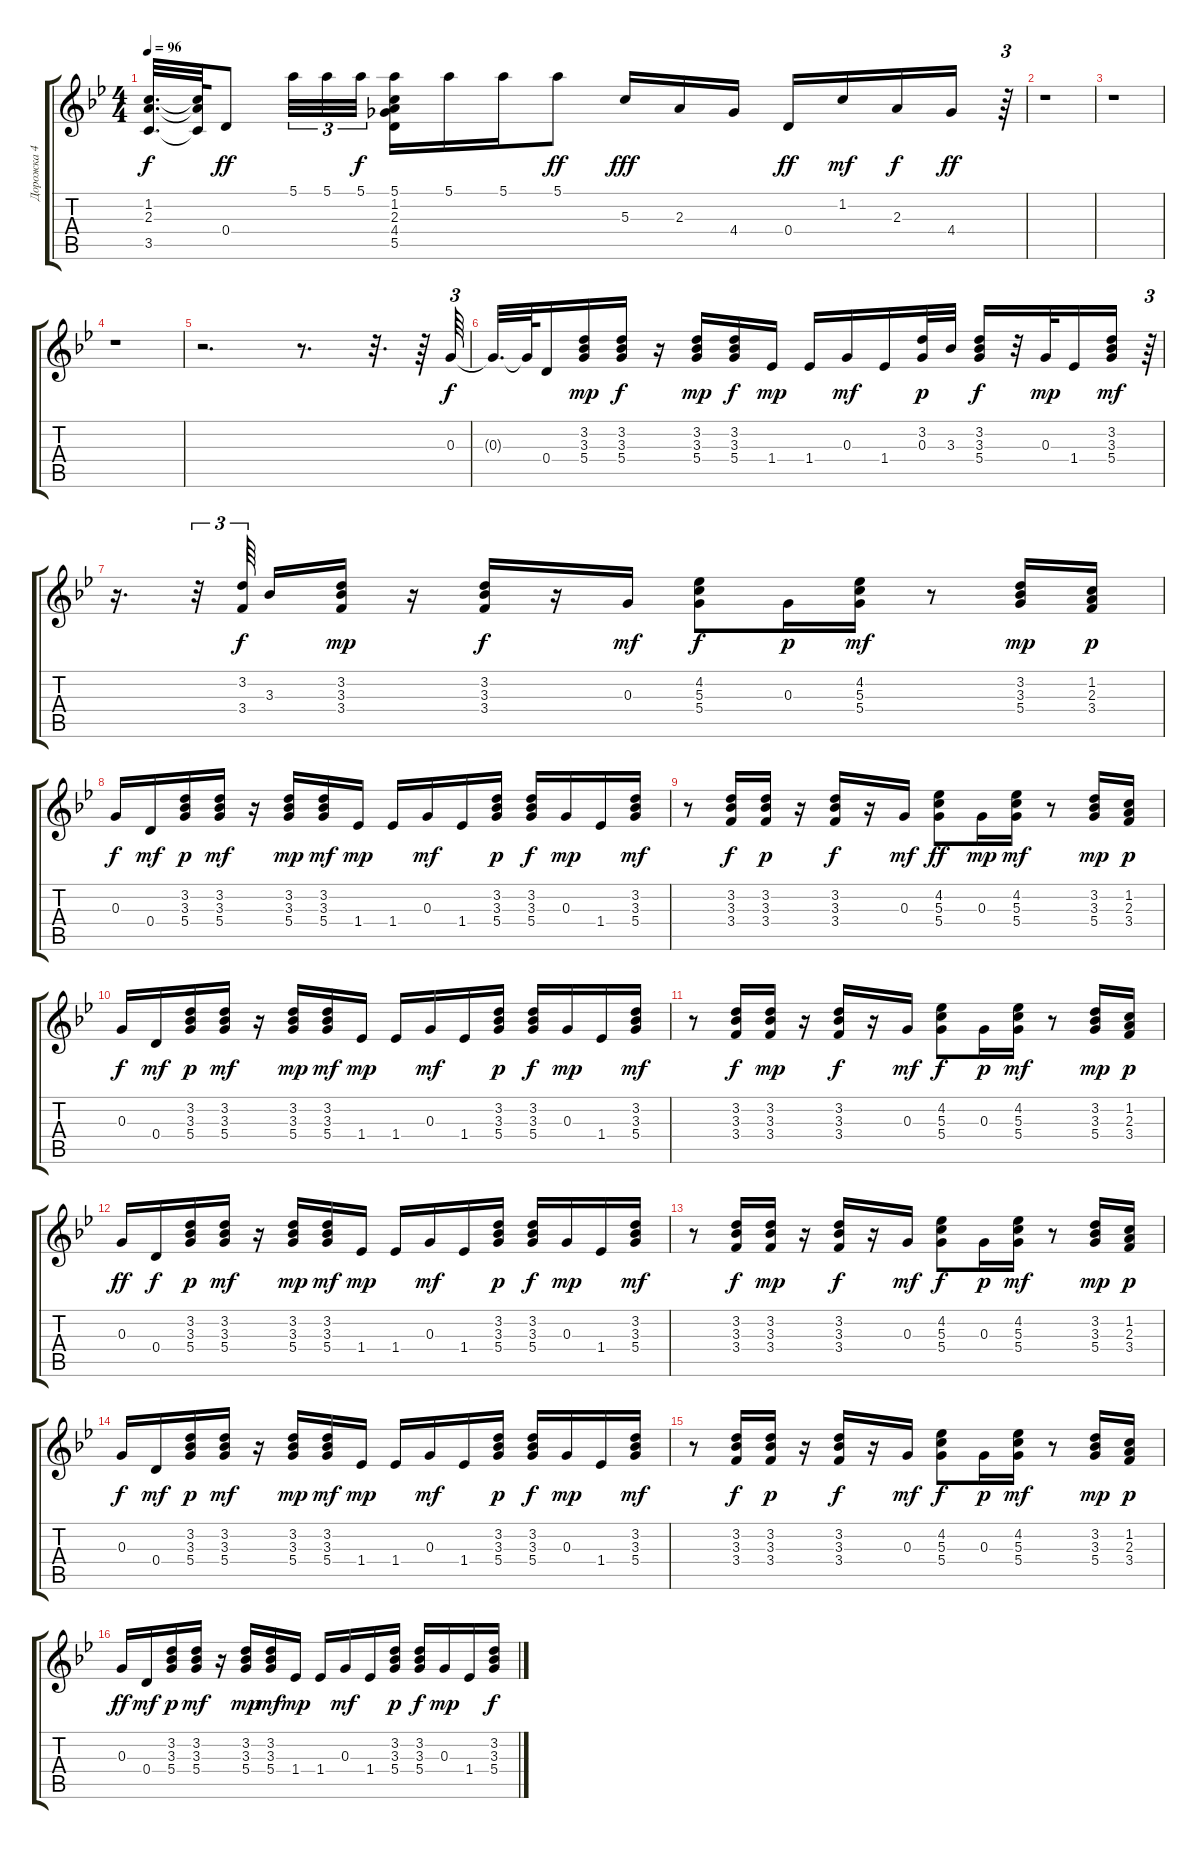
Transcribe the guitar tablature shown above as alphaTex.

\track ("Дорожка 4" "Дорожка 4") {instrument electricguitarjazz}
\staff {score tabs}
\tuning (E4 B3 G3 D3 A2 E2) {hide}
\ts (4 4)
\tempo 96
\clef g2
\ks bb
(1.2{t} 2.3{t} 3.5{t}).32{d dy f} (1.2{t} 2.3{t} 3.5{t}).64 0.4.8{dy ff} 5.1.32{tu (3 2)} 5.1.32{tu (3 2)} 5.1.32{tu (3 2) dy f} (5.1 1.2 2.3 4.4 5.5).16 5.1.16 5.1.16 5.1.8{dy ff} 5.3.16{dy fff} 2.3.16 4.4.16 0.4.16{dy ff} 1.2.16{dy mf} 2.3.16{dy f} 4.4.16{dy ff} r.64{tu (3 2)} |
r.1 |
r.1 |
r.1 |
r.2{d} r.8{d} r.32{d} r.64 0.3.64{tu (3 2) dy f} |
0.3{t}.32{d} 0.3{t}.64 0.4.16 (3.2 3.3 5.4).16{dy mp} (3.2 3.3 5.4).16{dy f} r.16 (3.2 3.3 5.4).16{dy mp} (3.2 3.3 5.4).16{dy f} 1.4.16{dy mp} 1.4.16 0.3.16{dy mf} 1.4.16 (3.2 0.3).32{dy p} 3.3.32 (3.2 3.3 5.4).16{dy f} r.32 0.3.32{dy mp} 1.4.16 (3.2 3.3 5.4).16{dy mf} r.64{tu (3 2)} |
r.16{d} r.32{tu (3 2)} (3.2 3.4).64{tu (3 2) dy f beam splitsecondary} 3.3.16 (3.2 3.3 3.4).16{dy mp} r.16 (3.2 3.3 3.4).16{dy f} r.16 0.3.16{dy mf} (4.2 5.3 5.4).8{dy f} 0.3.16{dy p} (4.2 5.3 5.4).16{dy mf} r.8 (3.2 3.3 5.4).16{dy mp} (1.2 2.3 3.4).16{dy p} |
0.3.16{dy f} 0.4.16{dy mf} (3.2 3.3 5.4).16{dy p} (3.2 3.3 5.4).16{dy mf} r.16 (3.2 3.3 5.4).16{dy mp} (3.2 3.3 5.4).16{dy mf} 1.4.16{dy mp} 1.4.16 0.3.16{dy mf} 1.4.16 (3.2 3.3 5.4).16{dy p} (3.2 3.3 5.4).16{dy f} 0.3.16{dy mp} 1.4.16 (3.2 3.3 5.4).16{dy mf} |
r.8 (3.2 3.3 3.4).16{dy f} (3.2 3.3 3.4).16{dy p} r.16 (3.2 3.3 3.4).16{dy f} r.16 0.3.16{dy mf} (4.2 5.3 5.4).8{dy ff} 0.3.16{dy mp} (4.2 5.3 5.4).16{dy mf} r.8 (3.2 3.3 5.4).16{dy mp} (1.2 2.3 3.4).16{dy p} |
0.3.16{dy f} 0.4.16{dy mf} (3.2 3.3 5.4).16{dy p} (3.2 3.3 5.4).16{dy mf} r.16 (3.2 3.3 5.4).16{dy mp} (3.2 3.3 5.4).16{dy mf} 1.4.16{dy mp} 1.4.16 0.3.16{dy mf} 1.4.16 (3.2 3.3 5.4).16{dy p} (3.2 3.3 5.4).16{dy f} 0.3.16{dy mp} 1.4.16 (3.2 3.3 5.4).16{dy mf} |
r.8 (3.2 3.3 3.4).16{dy f} (3.2 3.3 3.4).16{dy mp} r.16 (3.2 3.3 3.4).16{dy f} r.16 0.3.16{dy mf} (4.2 5.3 5.4).8{dy f} 0.3.16{dy p} (4.2 5.3 5.4).16{dy mf} r.8 (3.2 3.3 5.4).16{dy mp} (1.2 2.3 3.4).16{dy p} |
0.3.16{dy ff} 0.4.16{dy f} (3.2 3.3 5.4).16{dy p} (3.2 3.3 5.4).16{dy mf} r.16 (3.2 3.3 5.4).16{dy mp} (3.2 3.3 5.4).16{dy mf} 1.4.16{dy mp} 1.4.16 0.3.16{dy mf} 1.4.16 (3.2 3.3 5.4).16{dy p} (3.2 3.3 5.4).16{dy f} 0.3.16{dy mp} 1.4.16 (3.2 3.3 5.4).16{dy mf} |
r.8 (3.2 3.3 3.4).16{dy f} (3.2 3.3 3.4).16{dy mp} r.16 (3.2 3.3 3.4).16{dy f} r.16 0.3.16{dy mf} (4.2 5.3 5.4).8{dy f} 0.3.16{dy p} (4.2 5.3 5.4).16{dy mf} r.8 (3.2 3.3 5.4).16{dy mp} (1.2 2.3 3.4).16{dy p} |
0.3.16{dy f} 0.4.16{dy mf} (3.2 3.3 5.4).16{dy p} (3.2 3.3 5.4).16{dy mf} r.16 (3.2 3.3 5.4).16{dy mp} (3.2 3.3 5.4).16{dy mf} 1.4.16{dy mp} 1.4.16 0.3.16{dy mf} 1.4.16 (3.2 3.3 5.4).16{dy p} (3.2 3.3 5.4).16{dy f} 0.3.16{dy mp} 1.4.16 (3.2 3.3 5.4).16{dy mf} |
r.8 (3.2 3.3 3.4).16{dy f} (3.2 3.3 3.4).16{dy p} r.16 (3.2 3.3 3.4).16{dy f} r.16 0.3.16{dy mf} (4.2 5.3 5.4).8{dy f} 0.3.16{dy p} (4.2 5.3 5.4).16{dy mf} r.8 (3.2 3.3 5.4).16{dy mp} (1.2 2.3 3.4).16{dy p} |
0.3.16{dy ff} 0.4.16{dy mf} (3.2 3.3 5.4).16{dy p} (3.2 3.3 5.4).16{dy mf} r.16 (3.2 3.3 5.4).16{dy mp} (3.2 3.3 5.4).16{dy mf} 1.4.16{dy mp} 1.4.16 0.3.16{dy mf} 1.4.16 (3.2 3.3 5.4).16{dy p} (3.2 3.3 5.4).16{dy f} 0.3.16{dy mp} 1.4.16 (3.2 3.3 5.4).16{dy f}
